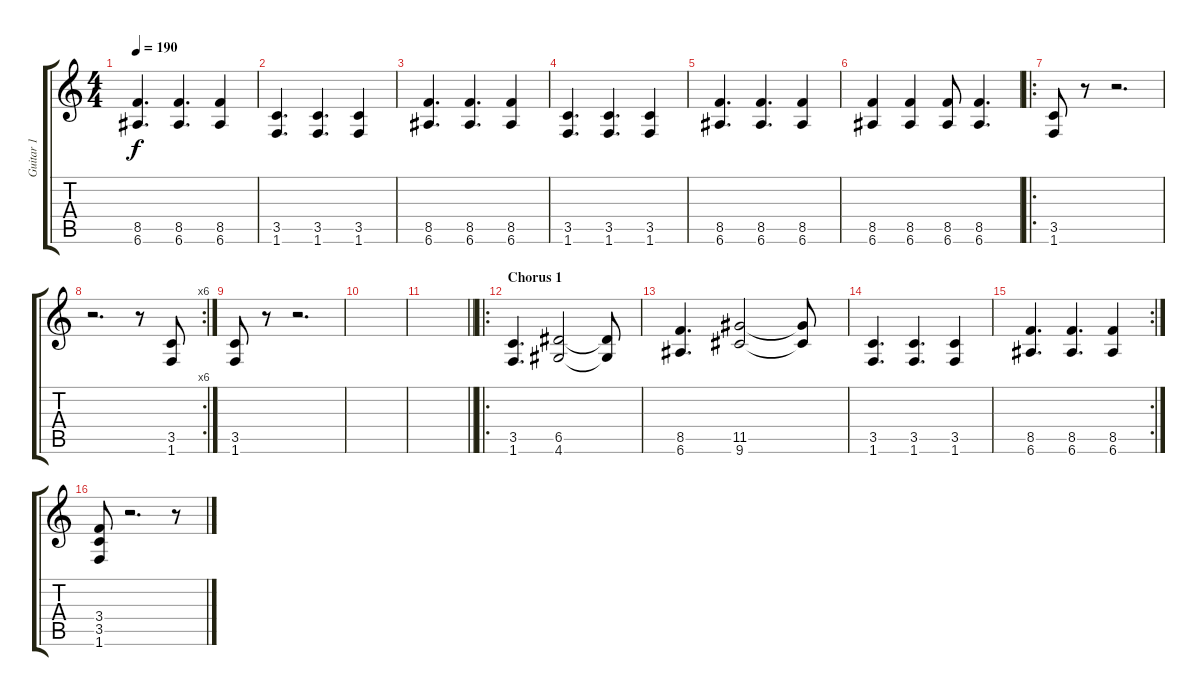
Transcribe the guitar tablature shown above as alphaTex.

\track ("Guitar 1" "Guitar 1") {instrument distortionguitar}
\staff {score tabs}
\tuning (E4 B3 G3 D3 A2 E2) {hide}
\ts (4 4)
\tempo 190
\clef g2
\ks c
(8.5 6.6).4{d dy f} (8.5 6.6).4{d} (8.5 6.6).4 |
(3.5 1.6).4{d} (3.5 1.6).4{d} (3.5 1.6).4 |
(8.5 6.6).4{d} (8.5 6.6).4{d} (8.5 6.6).4 |
(3.5 1.6).4{d} (3.5 1.6).4{d} (3.5 1.6).4 |
(8.5 6.6).4{d} (8.5 6.6).4{d} (8.5 6.6).4 |
(8.5 6.6).4 (8.5 6.6).4 (8.5 6.6).8 (8.5 6.6).4{d} |
\ro
(3.5 1.6).8 r.8 r.2{d} |
\rc 6
r.2{d} r.8 (3.5 1.6).8 |
(3.5 1.6).8 r.8 r.2{d} |
|
\barLineRight lightlight
|
\ro
\section ("" "Chorus 1")
(3.5 1.6).4{d} (6.5 4.6).2 (6.5{t} 4.6{t}).8 |
(8.5 6.6).4{d} (11.5 9.6).2 (11.5{t} 9.6{t}).8 |
(3.5 1.6).4{d} (3.5 1.6).4{d} (3.5 1.6).4 |
\rc 2
(8.5 6.6).4{d} (8.5 6.6).4{d} (8.5 6.6).4 |
(3.4 3.5 1.6).8 r.2{d} r.8
